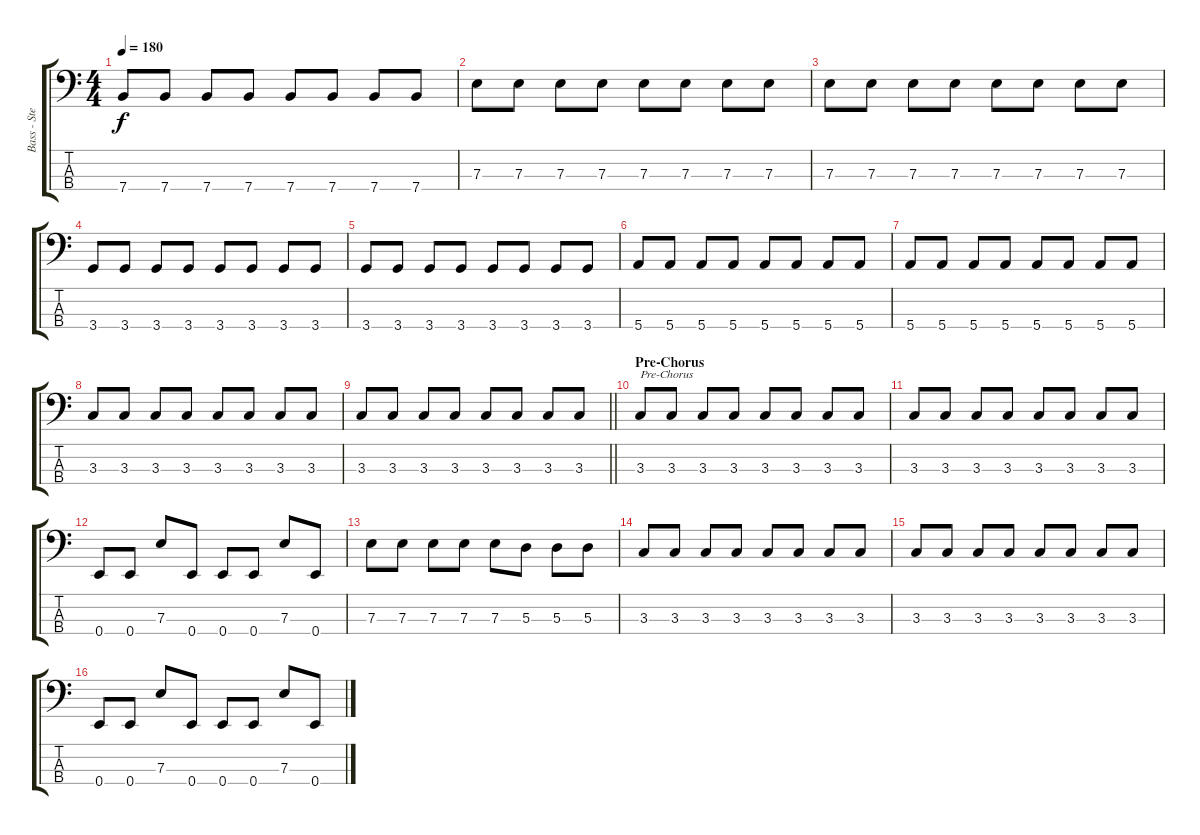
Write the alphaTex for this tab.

\track ("Bass - Steve Papoutsis" "Bass - Ste") {instrument electricbassfinger}
\staff {score tabs}
\tuning (G2 D2 A1 E1) {hide}
\ts (4 4)
\tempo 180
\clef f4
\ks c
7.4.8{dy f} 7.4.8 7.4.8 7.4.8 7.4.8 7.4.8 7.4.8 7.4.8 |
7.3.8 7.3.8 7.3.8 7.3.8 7.3.8 7.3.8 7.3.8 7.3.8 |
7.3.8 7.3.8 7.3.8 7.3.8 7.3.8 7.3.8 7.3.8 7.3.8 |
3.4.8 3.4.8 3.4.8 3.4.8 3.4.8 3.4.8 3.4.8 3.4.8 |
3.4.8 3.4.8 3.4.8 3.4.8 3.4.8 3.4.8 3.4.8 3.4.8 |
5.4.8 5.4.8 5.4.8 5.4.8 5.4.8 5.4.8 5.4.8 5.4.8 |
5.4.8 5.4.8 5.4.8 5.4.8 5.4.8 5.4.8 5.4.8 5.4.8 |
3.3.8 3.3.8 3.3.8 3.3.8 3.3.8 3.3.8 3.3.8 3.3.8 |
\barLineRight lightlight
3.3.8 3.3.8 3.3.8 3.3.8 3.3.8 3.3.8 3.3.8 3.3.8 |
\section ("" "Pre-Chorus")
3.3.8{txt "Pre-Chorus"} 3.3.8 3.3.8 3.3.8 3.3.8 3.3.8 3.3.8 3.3.8 |
3.3.8 3.3.8 3.3.8 3.3.8 3.3.8 3.3.8 3.3.8 3.3.8 |
0.4.8 0.4.8 7.3.8 0.4.8 0.4.8 0.4.8 7.3.8 0.4.8 |
7.3.8 7.3.8 7.3.8 7.3.8 7.3.8 5.3.8 5.3.8 5.3.8 |
3.3.8 3.3.8 3.3.8 3.3.8 3.3.8 3.3.8 3.3.8 3.3.8 |
3.3.8 3.3.8 3.3.8 3.3.8 3.3.8 3.3.8 3.3.8 3.3.8 |
0.4.8 0.4.8 7.3.8 0.4.8 0.4.8 0.4.8 7.3.8 0.4.8
